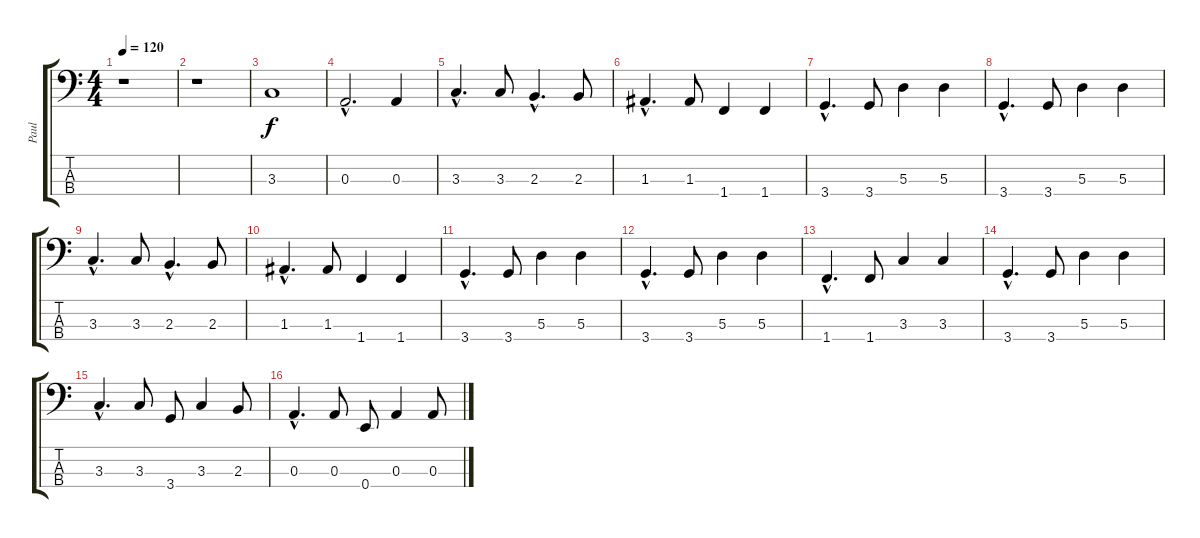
\track ("Paul" "Paul") {instrument electricbasspick}
\staff {score tabs}
\tuning (G2 D2 A1 E1) {hide}
\ts (4 4)
\tempo 120
\clef f4
\ks c
r.1{dy f instrument electricbasspick} |
r.1 |
3.3.1 |
0.3{hac}.2{d} 0.3.4 |
3.3{hac}.4{d} 3.3.8 2.3{hac}.4{d} 2.3.8 |
1.3{hac}.4{d} 1.3.8 1.4.4 1.4.4 |
3.4{hac}.4{d} 3.4.8 5.3.4 5.3.4 |
3.4{hac}.4{d} 3.4.8 5.3.4 5.3.4 |
3.3{hac}.4{d} 3.3.8 2.3{hac}.4{d} 2.3.8 |
1.3{hac}.4{d} 1.3.8 1.4.4 1.4.4 |
3.4{hac}.4{d} 3.4.8 5.3.4 5.3.4 |
3.4{hac}.4{d} 3.4.8 5.3.4 5.3.4 |
1.4{hac}.4{d} 1.4.8 3.3.4 3.3.4 |
3.4{hac}.4{d} 3.4.8 5.3.4 5.3.4 |
3.3{hac}.4{d} 3.3.8 3.4.8 3.3.4 2.3.8 |
0.3{hac}.4{d} 0.3.8 0.4.8 0.3.4 0.3.8
